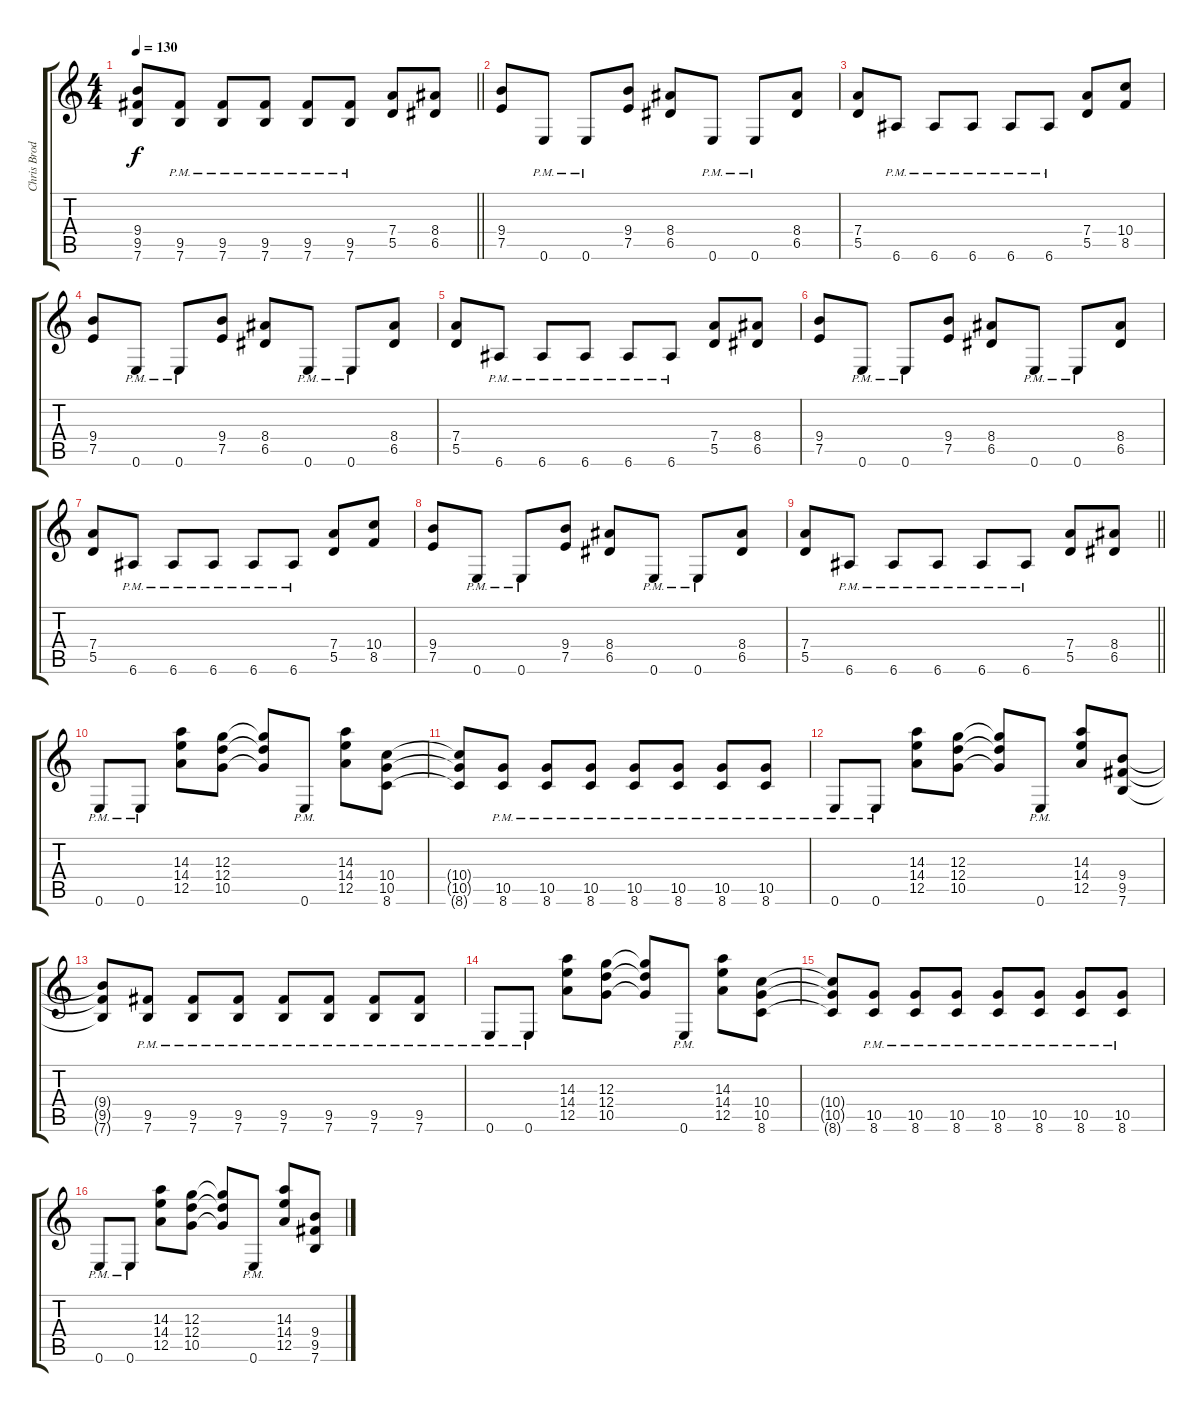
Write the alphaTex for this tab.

\track ("Chris Broderick" "Chris Brod") {instrument distortionguitar}
\staff {score tabs}
\tuning (E4 B3 G3 D3 A2 E2) {hide}
\ts (4 4)
\tempo 130
\clef g2
\barLineRight lightlight
\ks c
(9.4{t} 9.5{t} 7.6{t}).8{dy f} (9.5{pm} 7.6{pm}).8 (9.5{pm} 7.6{pm}).8 (9.5{pm} 7.6{pm}).8 (9.5{pm} 7.6{pm}).8 (9.5{pm} 7.6{pm}).8 (7.4 5.5).8 (8.4 6.5).8 |
(9.4 7.5).8 0.6{pm}.8 0.6{pm}.8 (9.4 7.5).8 (8.4 6.5).8 0.6{pm}.8 0.6{pm}.8 (8.4 6.5).8 |
(7.4 5.5).8 6.6{pm}.8 6.6{pm}.8 6.6{pm}.8 6.6{pm}.8 6.6{pm}.8 (7.4 5.5).8 (10.4 8.5).8 |
(9.4 7.5).8 0.6{pm}.8 0.6{pm}.8 (9.4 7.5).8 (8.4 6.5).8 0.6{pm}.8 0.6{pm}.8 (8.4 6.5).8 |
(7.4 5.5).8 6.6{pm}.8 6.6{pm}.8 6.6{pm}.8 6.6{pm}.8 6.6{pm}.8 (7.4 5.5).8 (8.4 6.5).8 |
(9.4 7.5).8 0.6{pm}.8 0.6{pm}.8 (9.4 7.5).8 (8.4 6.5).8 0.6{pm}.8 0.6{pm}.8 (8.4 6.5).8 |
(7.4 5.5).8 6.6{pm}.8 6.6{pm}.8 6.6{pm}.8 6.6{pm}.8 6.6{pm}.8 (7.4 5.5).8 (10.4 8.5).8 |
(9.4 7.5).8 0.6{pm}.8 0.6{pm}.8 (9.4 7.5).8 (8.4 6.5).8 0.6{pm}.8 0.6{pm}.8 (8.4 6.5).8 |
\barLineRight lightlight
(7.4 5.5).8 6.6{pm}.8 6.6{pm}.8 6.6{pm}.8 6.6{pm}.8 6.6{pm}.8 (7.4 5.5).8 (8.4 6.5).8 |
0.6{pm}.8 0.6{pm}.8 (14.3 14.4 12.5).8 (12.3 12.4 10.5).8 (12.3{t} 12.4{t} 10.5{t}).8 0.6{pm}.8 (14.3 14.4 12.5).8 (10.4 10.5 8.6).8 |
(10.4{t} 10.5{t} 8.6{t}).8 (10.5{pm} 8.6{pm}).8 (10.5{pm} 8.6{pm}).8 (10.5{pm} 8.6{pm}).8 (10.5{pm} 8.6{pm}).8 (10.5{pm} 8.6{pm}).8 (10.5{pm} 8.6{pm}).8 (10.5{pm} 8.6{pm}).8 |
0.6{pm}.8 0.6{pm}.8 (14.3 14.4 12.5).8 (12.3 12.4 10.5).8 (12.3{t} 12.4{t} 10.5{t}).8 0.6{pm}.8 (14.3 14.4 12.5).8 (9.4 9.5 7.6).8 |
(9.4{t} 9.5{t} 7.6{t}).8 (9.5{pm} 7.6{pm}).8 (9.5{pm} 7.6{pm}).8 (9.5{pm} 7.6{pm}).8 (9.5{pm} 7.6{pm}).8 (9.5{pm} 7.6{pm}).8 (9.5{pm} 7.6{pm}).8 (9.5{pm} 7.6{pm}).8 |
0.6{pm}.8 0.6{pm}.8 (14.3 14.4 12.5).8 (12.3 12.4 10.5).8 (12.3{t} 12.4{t} 10.5{t}).8 0.6{pm}.8 (14.3 14.4 12.5).8 (10.4 10.5 8.6).8 |
(10.4{t} 10.5{t} 8.6{t}).8 (10.5{pm} 8.6{pm}).8 (10.5{pm} 8.6{pm}).8 (10.5{pm} 8.6{pm}).8 (10.5{pm} 8.6{pm}).8 (10.5{pm} 8.6{pm}).8 (10.5{pm} 8.6{pm}).8 (10.5{pm} 8.6{pm}).8 |
0.6{pm}.8 0.6{pm}.8 (14.3 14.4 12.5).8 (12.3 12.4 10.5).8 (12.3{t} 12.4{t} 10.5{t}).8 0.6{pm}.8 (14.3 14.4 12.5).8 (9.4 9.5 7.6).8
